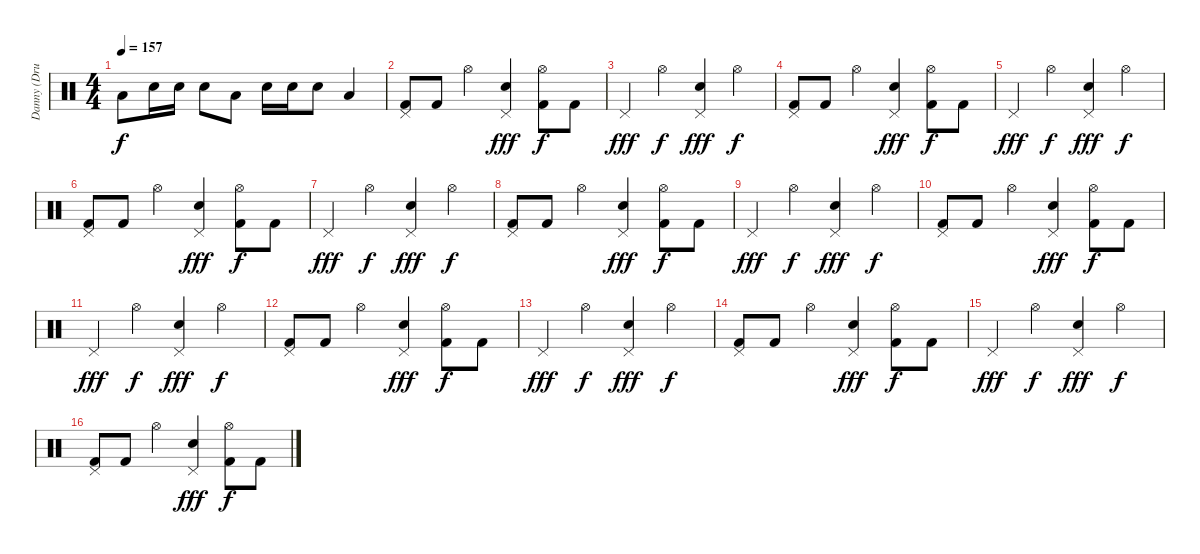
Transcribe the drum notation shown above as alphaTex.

\track ("Danny (Drums)" "Danny (Dru") {instrument percussion}
\staff {score}
\articulation defaults
\ts (4 4)
\tempo 157
\clef neutral
\ks c "Low Tom (hit)".8{dy f} "Electric Snare (hit)".16 "Electric Snare (hit)".16 "Electric Snare (hit)".8 "Low Tom (hit)".8 "Electric Snare (hit)".16 "Electric Snare (hit)".16 "Electric Snare (hit)".8 "Low Tom (hit)".4
|
("Pedal Hi-Hat (hit)" "Kick (hit) 2").8 "Kick (hit) 2".8 "Hi-Hat (open)".4 ("Pedal Hi-Hat (hit)" "Electric Snare (hit)").4{dy fff} ("Hi-Hat (open)" "Kick (hit) 2").8{dy f} "Kick (hit) 2".8 |
"Pedal Hi-Hat (hit)".4{dy fff} "Hi-Hat (open)".4{dy f} ("Pedal Hi-Hat (hit)" "Electric Snare (hit)").4{dy fff} "Hi-Hat (open)".4{dy f} |
("Pedal Hi-Hat (hit)" "Kick (hit) 2").8 "Kick (hit) 2".8 "Hi-Hat (open)".4 ("Pedal Hi-Hat (hit)" "Electric Snare (hit)").4{dy fff} ("Hi-Hat (open)" "Kick (hit) 2").8{dy f} "Kick (hit) 2".8 |
"Pedal Hi-Hat (hit)".4{dy fff} "Hi-Hat (open)".4{dy f} ("Pedal Hi-Hat (hit)" "Electric Snare (hit)").4{dy fff} "Hi-Hat (open)".4{dy f} |
("Pedal Hi-Hat (hit)" "Kick (hit) 2").8 "Kick (hit) 2".8 "Hi-Hat (open)".4 ("Pedal Hi-Hat (hit)" "Electric Snare (hit)").4{dy fff} ("Hi-Hat (open)" "Kick (hit) 2").8{dy f} "Kick (hit) 2".8 |
"Pedal Hi-Hat (hit)".4{dy fff} "Hi-Hat (open)".4{dy f} ("Pedal Hi-Hat (hit)" "Electric Snare (hit)").4{dy fff} "Hi-Hat (open)".4{dy f} |
("Pedal Hi-Hat (hit)" "Kick (hit) 2").8 "Kick (hit) 2".8 "Hi-Hat (open)".4 ("Pedal Hi-Hat (hit)" "Electric Snare (hit)").4{dy fff} ("Hi-Hat (open)" "Kick (hit) 2").8{dy f} "Kick (hit) 2".8 |
"Pedal Hi-Hat (hit)".4{dy fff} "Hi-Hat (open)".4{dy f} ("Pedal Hi-Hat (hit)" "Electric Snare (hit)").4{dy fff} "Hi-Hat (open)".4{dy f} |
("Pedal Hi-Hat (hit)" "Kick (hit) 2").8 "Kick (hit) 2".8 "Hi-Hat (open)".4 ("Pedal Hi-Hat (hit)" "Electric Snare (hit)").4{dy fff} ("Hi-Hat (open)" "Kick (hit) 2").8{dy f} "Kick (hit) 2".8 |
"Pedal Hi-Hat (hit)".4{dy fff} "Hi-Hat (open)".4{dy f} ("Pedal Hi-Hat (hit)" "Electric Snare (hit)").4{dy fff} "Hi-Hat (open)".4{dy f} |
("Pedal Hi-Hat (hit)" "Kick (hit) 2").8 "Kick (hit) 2".8 "Hi-Hat (open)".4 ("Pedal Hi-Hat (hit)" "Electric Snare (hit)").4{dy fff} ("Hi-Hat (open)" "Kick (hit) 2").8{dy f} "Kick (hit) 2".8 |
"Pedal Hi-Hat (hit)".4{dy fff} "Hi-Hat (open)".4{dy f} ("Pedal Hi-Hat (hit)" "Electric Snare (hit)").4{dy fff} "Hi-Hat (open)".4{dy f} |
("Pedal Hi-Hat (hit)" "Kick (hit) 2").8 "Kick (hit) 2".8 "Hi-Hat (open)".4 ("Pedal Hi-Hat (hit)" "Electric Snare (hit)").4{dy fff} ("Hi-Hat (open)" "Kick (hit) 2").8{dy f} "Kick (hit) 2".8 |
"Pedal Hi-Hat (hit)".4{dy fff} "Hi-Hat (open)".4{dy f} ("Pedal Hi-Hat (hit)" "Electric Snare (hit)").4{dy fff} "Hi-Hat (open)".4{dy f} |
("Pedal Hi-Hat (hit)" "Kick (hit) 2").8 "Kick (hit) 2".8 "Hi-Hat (open)".4 ("Pedal Hi-Hat (hit)" "Electric Snare (hit)").4{dy fff} ("Hi-Hat (open)" "Kick (hit) 2").8{dy f} "Kick (hit) 2".8
